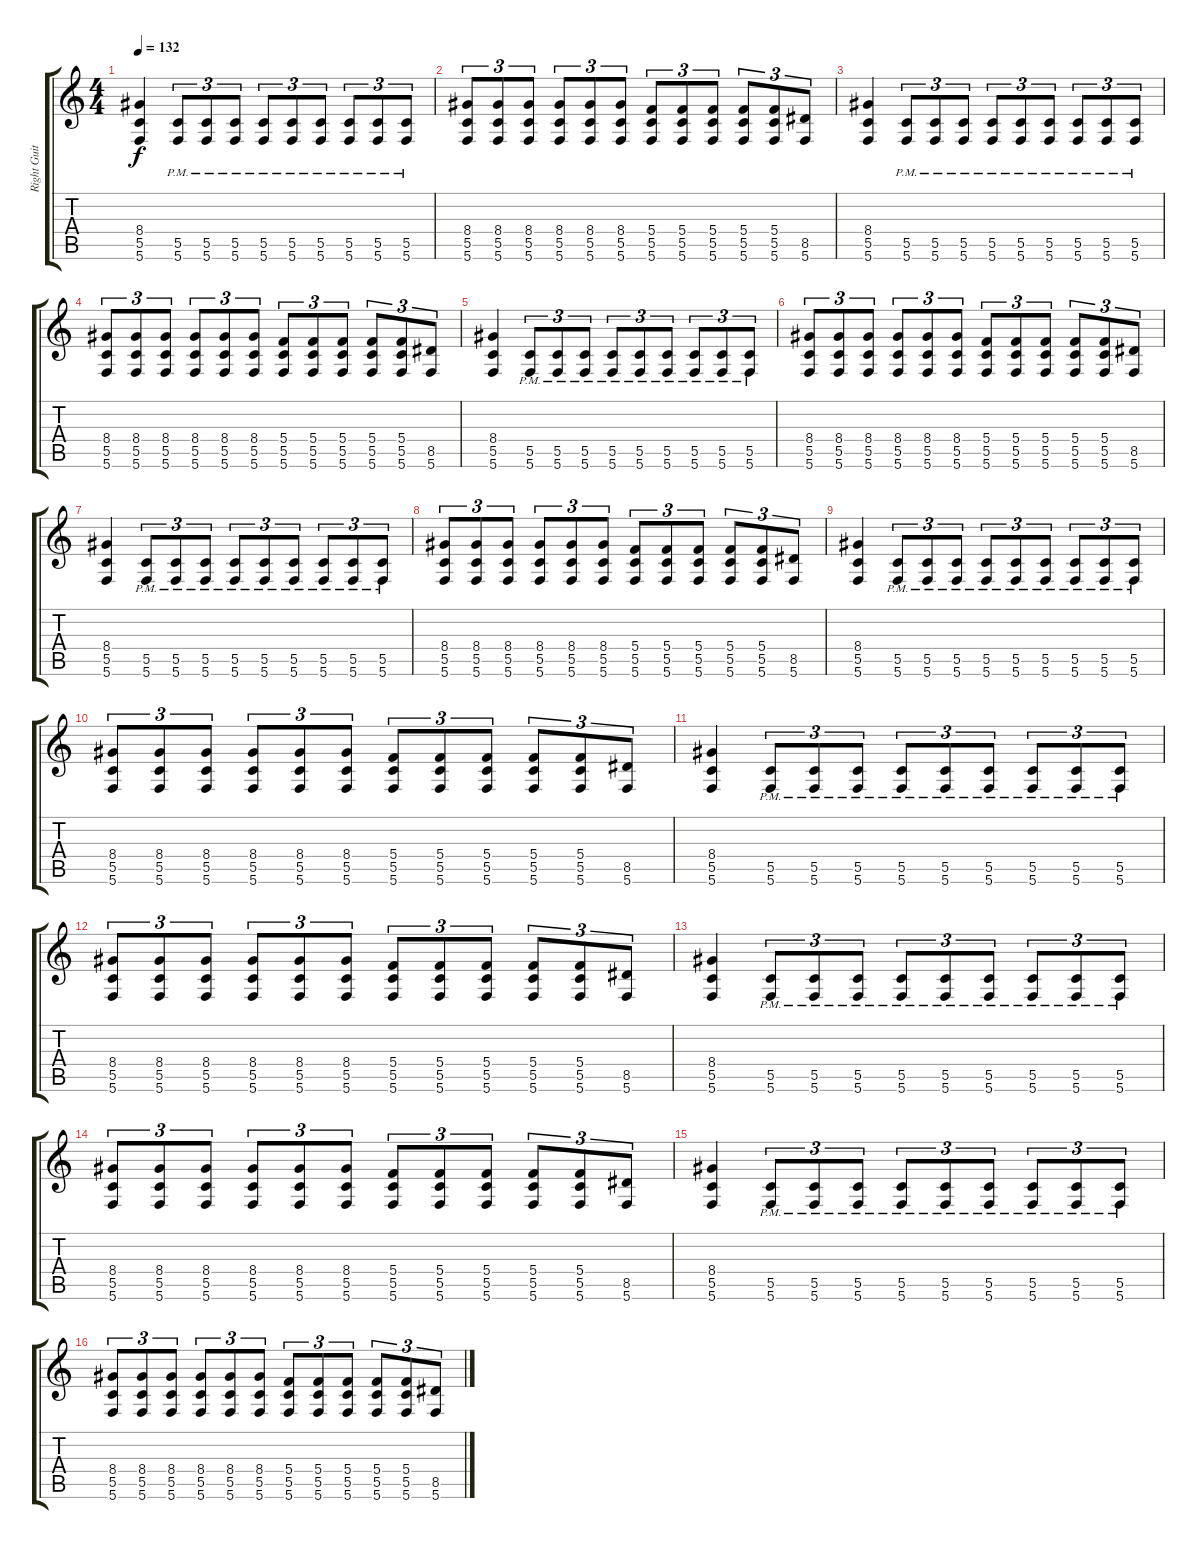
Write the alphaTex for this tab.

\track ("Right Guitar" "Right Guit") {instrument distortionguitar}
\staff {score tabs}
\tuning (D4 A3 F3 C3 G2 C2) {hide}
\ts (4 4)
\tempo 132
\clef g2
\ks c
(8.4 5.5 5.6).4{dy f} (5.5{pm} 5.6{pm}).8{tu (3 2)} (5.5{pm} 5.6{pm}).8{tu (3 2)} (5.5{pm} 5.6{pm}).8{tu (3 2)} (5.5{pm} 5.6{pm}).8{tu (3 2)} (5.5{pm} 5.6{pm}).8{tu (3 2)} (5.5{pm} 5.6{pm}).8{tu (3 2)} (5.5{pm} 5.6{pm}).8{tu (3 2)} (5.5{pm} 5.6{pm}).8{tu (3 2)} (5.5{pm} 5.6{pm}).8{tu (3 2)} |
(8.4 5.5 5.6).8{tu (3 2) volume 9} (8.4 5.5 5.6).8{tu (3 2)} (8.4 5.5 5.6).8{tu (3 2)} (8.4 5.5 5.6).8{tu (3 2)} (8.4 5.5 5.6).8{tu (3 2)} (8.4 5.5 5.6).8{tu (3 2)} (5.4 5.5 5.6).8{tu (3 2)} (5.4 5.5 5.6).8{tu (3 2)} (5.4 5.5 5.6).8{tu (3 2)} (5.4 5.5 5.6).8{tu (3 2)} (5.4 5.5 5.6).8{tu (3 2)} (8.5 5.6).8{tu (3 2)} |
(8.4 5.5 5.6).4 (5.5{pm} 5.6{pm}).8{tu (3 2)} (5.5{pm} 5.6{pm}).8{tu (3 2)} (5.5{pm} 5.6{pm}).8{tu (3 2)} (5.5{pm} 5.6{pm}).8{tu (3 2)} (5.5{pm} 5.6{pm}).8{tu (3 2)} (5.5{pm} 5.6{pm}).8{tu (3 2)} (5.5{pm} 5.6{pm}).8{tu (3 2)} (5.5{pm} 5.6{pm}).8{tu (3 2)} (5.5{pm} 5.6{pm}).8{tu (3 2)} |
(8.4 5.5 5.6).8{tu (3 2)} (8.4 5.5 5.6).8{tu (3 2)} (8.4 5.5 5.6).8{tu (3 2)} (8.4 5.5 5.6).8{tu (3 2)} (8.4 5.5 5.6).8{tu (3 2)} (8.4 5.5 5.6).8{tu (3 2)} (5.4 5.5 5.6).8{tu (3 2)} (5.4 5.5 5.6).8{tu (3 2)} (5.4 5.5 5.6).8{tu (3 2)} (5.4 5.5 5.6).8{tu (3 2)} (5.4 5.5 5.6).8{tu (3 2)} (8.5 5.6).8{tu (3 2)} |
(8.4 5.5 5.6).4{volume 7} (5.5{pm} 5.6{pm}).8{tu (3 2)} (5.5{pm} 5.6{pm}).8{tu (3 2)} (5.5{pm} 5.6{pm}).8{tu (3 2)} (5.5{pm} 5.6{pm}).8{tu (3 2)} (5.5{pm} 5.6{pm}).8{tu (3 2)} (5.5{pm} 5.6{pm}).8{tu (3 2)} (5.5{pm} 5.6{pm}).8{tu (3 2)} (5.5{pm} 5.6{pm}).8{tu (3 2)} (5.5{pm} 5.6{pm}).8{tu (3 2)} |
(8.4 5.5 5.6).8{tu (3 2)} (8.4 5.5 5.6).8{tu (3 2)} (8.4 5.5 5.6).8{tu (3 2)} (8.4 5.5 5.6).8{tu (3 2)} (8.4 5.5 5.6).8{tu (3 2)} (8.4 5.5 5.6).8{tu (3 2)} (5.4 5.5 5.6).8{tu (3 2)} (5.4 5.5 5.6).8{tu (3 2)} (5.4 5.5 5.6).8{tu (3 2)} (5.4 5.5 5.6).8{tu (3 2)} (5.4 5.5 5.6).8{tu (3 2)} (8.5 5.6).8{tu (3 2)} |
(8.4 5.5 5.6).4{volume 5} (5.5{pm} 5.6{pm}).8{tu (3 2)} (5.5{pm} 5.6{pm}).8{tu (3 2)} (5.5{pm} 5.6{pm}).8{tu (3 2)} (5.5{pm} 5.6{pm}).8{tu (3 2)} (5.5{pm} 5.6{pm}).8{tu (3 2)} (5.5{pm} 5.6{pm}).8{tu (3 2)} (5.5{pm} 5.6{pm}).8{tu (3 2)} (5.5{pm} 5.6{pm}).8{tu (3 2)} (5.5{pm} 5.6{pm}).8{tu (3 2)} |
(8.4 5.5 5.6).8{tu (3 2)} (8.4 5.5 5.6).8{tu (3 2)} (8.4 5.5 5.6).8{tu (3 2)} (8.4 5.5 5.6).8{tu (3 2)} (8.4 5.5 5.6).8{tu (3 2)} (8.4 5.5 5.6).8{tu (3 2)} (5.4 5.5 5.6).8{tu (3 2)} (5.4 5.5 5.6).8{tu (3 2)} (5.4 5.5 5.6).8{tu (3 2)} (5.4 5.5 5.6).8{tu (3 2)} (5.4 5.5 5.6).8{tu (3 2)} (8.5 5.6).8{tu (3 2)} |
(8.4 5.5 5.6).4{volume 3} (5.5{pm} 5.6{pm}).8{tu (3 2)} (5.5{pm} 5.6{pm}).8{tu (3 2)} (5.5{pm} 5.6{pm}).8{tu (3 2)} (5.5{pm} 5.6{pm}).8{tu (3 2)} (5.5{pm} 5.6{pm}).8{tu (3 2)} (5.5{pm} 5.6{pm}).8{tu (3 2)} (5.5{pm} 5.6{pm}).8{tu (3 2)} (5.5{pm} 5.6{pm}).8{tu (3 2)} (5.5{pm} 5.6{pm}).8{tu (3 2)} |
(8.4 5.5 5.6).8{tu (3 2)} (8.4 5.5 5.6).8{tu (3 2)} (8.4 5.5 5.6).8{tu (3 2)} (8.4 5.5 5.6).8{tu (3 2)} (8.4 5.5 5.6).8{tu (3 2)} (8.4 5.5 5.6).8{tu (3 2)} (5.4 5.5 5.6).8{tu (3 2)} (5.4 5.5 5.6).8{tu (3 2)} (5.4 5.5 5.6).8{tu (3 2)} (5.4 5.5 5.6).8{tu (3 2)} (5.4 5.5 5.6).8{tu (3 2)} (8.5 5.6).8{tu (3 2)} |
(8.4 5.5 5.6).4{volume 0} (5.5{pm} 5.6{pm}).8{tu (3 2)} (5.5{pm} 5.6{pm}).8{tu (3 2)} (5.5{pm} 5.6{pm}).8{tu (3 2)} (5.5{pm} 5.6{pm}).8{tu (3 2)} (5.5{pm} 5.6{pm}).8{tu (3 2)} (5.5{pm} 5.6{pm}).8{tu (3 2)} (5.5{pm} 5.6{pm}).8{tu (3 2)} (5.5{pm} 5.6{pm}).8{tu (3 2)} (5.5{pm} 5.6{pm}).8{tu (3 2)} |
(8.4 5.5 5.6).8{tu (3 2)} (8.4 5.5 5.6).8{tu (3 2)} (8.4 5.5 5.6).8{tu (3 2)} (8.4 5.5 5.6).8{tu (3 2)} (8.4 5.5 5.6).8{tu (3 2)} (8.4 5.5 5.6).8{tu (3 2)} (5.4 5.5 5.6).8{tu (3 2)} (5.4 5.5 5.6).8{tu (3 2)} (5.4 5.5 5.6).8{tu (3 2)} (5.4 5.5 5.6).8{tu (3 2)} (5.4 5.5 5.6).8{tu (3 2)} (8.5 5.6).8{tu (3 2)} |
(8.4 5.5 5.6).4 (5.5{pm} 5.6{pm}).8{tu (3 2)} (5.5{pm} 5.6{pm}).8{tu (3 2)} (5.5{pm} 5.6{pm}).8{tu (3 2)} (5.5{pm} 5.6{pm}).8{tu (3 2)} (5.5{pm} 5.6{pm}).8{tu (3 2)} (5.5{pm} 5.6{pm}).8{tu (3 2)} (5.5{pm} 5.6{pm}).8{tu (3 2)} (5.5{pm} 5.6{pm}).8{tu (3 2)} (5.5{pm} 5.6{pm}).8{tu (3 2)} |
(8.4 5.5 5.6).8{tu (3 2)} (8.4 5.5 5.6).8{tu (3 2)} (8.4 5.5 5.6).8{tu (3 2)} (8.4 5.5 5.6).8{tu (3 2)} (8.4 5.5 5.6).8{tu (3 2)} (8.4 5.5 5.6).8{tu (3 2)} (5.4 5.5 5.6).8{tu (3 2)} (5.4 5.5 5.6).8{tu (3 2)} (5.4 5.5 5.6).8{tu (3 2)} (5.4 5.5 5.6).8{tu (3 2)} (5.4 5.5 5.6).8{tu (3 2)} (8.5 5.6).8{tu (3 2)} |
(8.4 5.5 5.6).4 (5.5{pm} 5.6{pm}).8{tu (3 2)} (5.5{pm} 5.6{pm}).8{tu (3 2)} (5.5{pm} 5.6{pm}).8{tu (3 2)} (5.5{pm} 5.6{pm}).8{tu (3 2)} (5.5{pm} 5.6{pm}).8{tu (3 2)} (5.5{pm} 5.6{pm}).8{tu (3 2)} (5.5{pm} 5.6{pm}).8{tu (3 2)} (5.5{pm} 5.6{pm}).8{tu (3 2)} (5.5{pm} 5.6{pm}).8{tu (3 2)} |
(8.4 5.5 5.6).8{tu (3 2)} (8.4 5.5 5.6).8{tu (3 2)} (8.4 5.5 5.6).8{tu (3 2)} (8.4 5.5 5.6).8{tu (3 2)} (8.4 5.5 5.6).8{tu (3 2)} (8.4 5.5 5.6).8{tu (3 2)} (5.4 5.5 5.6).8{tu (3 2)} (5.4 5.5 5.6).8{tu (3 2)} (5.4 5.5 5.6).8{tu (3 2)} (5.4 5.5 5.6).8{tu (3 2)} (5.4 5.5 5.6).8{tu (3 2)} (8.5 5.6).8{tu (3 2)}
